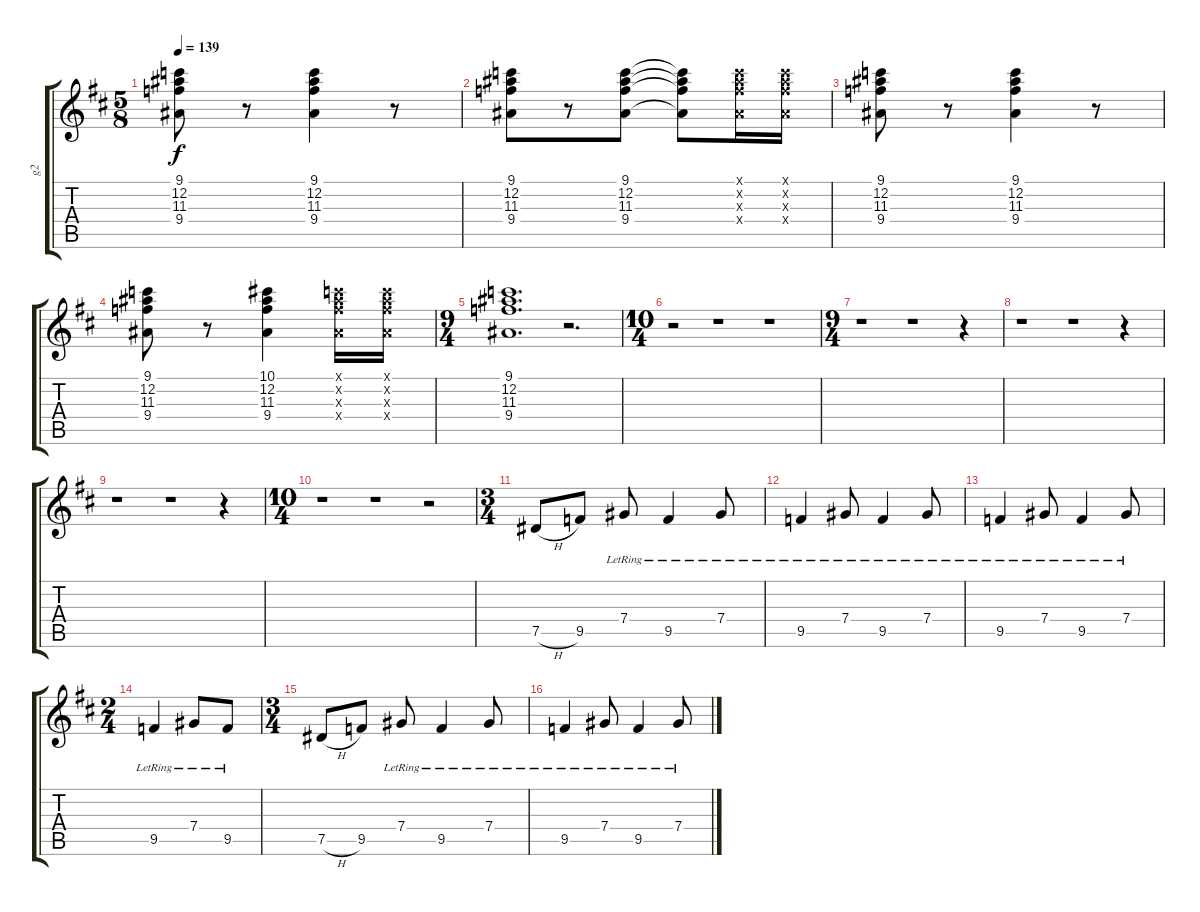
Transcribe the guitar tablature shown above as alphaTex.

\track ("g2" "g2") {instrument distortionguitar}
\staff {score tabs}
\tuning (Eb4 Bb3 Gb3 Db3 Ab2 Eb2) {hide}
\ts (5 8)
\tempo 139
\clef g2
\ks d
(9.1 12.2 11.3 9.4).8{dy f} r.8 (9.1 12.2 11.3 9.4).4 r.8 |
(9.1 12.2 11.3 9.4).8 r.8 (9.1 12.2 11.3 9.4).8 (9.1{t} 12.2{t} 11.3{t} 9.4{t}).8 (9.1{x} 12.2{x} 11.3{x} 9.4{x}).16 (9.1{x} 12.2{x} 11.3{x} 9.4{x}).16 |
(9.1 12.2 11.3 9.4).8 r.8 (9.1 12.2 11.3 9.4).4 r.8 |
(9.1 12.2 11.3 9.4).8 r.8 (10.1 12.2 11.3 9.4).4 (9.1{x} 12.2{x} 11.3{x} 9.4{x}).16 (9.1{x} 12.2{x} 11.3{x} 9.4{x}).16 |
\ts (9 4)
(9.1 12.2 11.3 9.4).1{d} r.2{d} |
\ts (10 4)
r.2 r.1 r.1 |
\ts (9 4)
r.1 r.1 r.4 |
r.1 r.1 r.4 |
r.1 r.1 r.4 |
\ts (10 4)
r.1 r.1 r.2 |
\ts (3 4)
7.5{h}.8 9.5.8 7.4{lr}.8 9.5{lr}.4 7.4{lr}.8 |
9.5{lr}.4 7.4{lr}.8 9.5{lr}.4 7.4{lr}.8 |
9.5{lr}.4 7.4{lr}.8 9.5{lr}.4 7.4{lr}.8 |
\ts (2 4)
9.5{lr}.4 7.4{lr}.8 9.5{lr}.8 |
\ts (3 4)
7.5{h}.8 9.5.8 7.4{lr}.8 9.5{lr}.4 7.4{lr}.8 |
9.5{lr}.4 7.4{lr}.8 9.5{lr}.4 7.4{lr}.8
